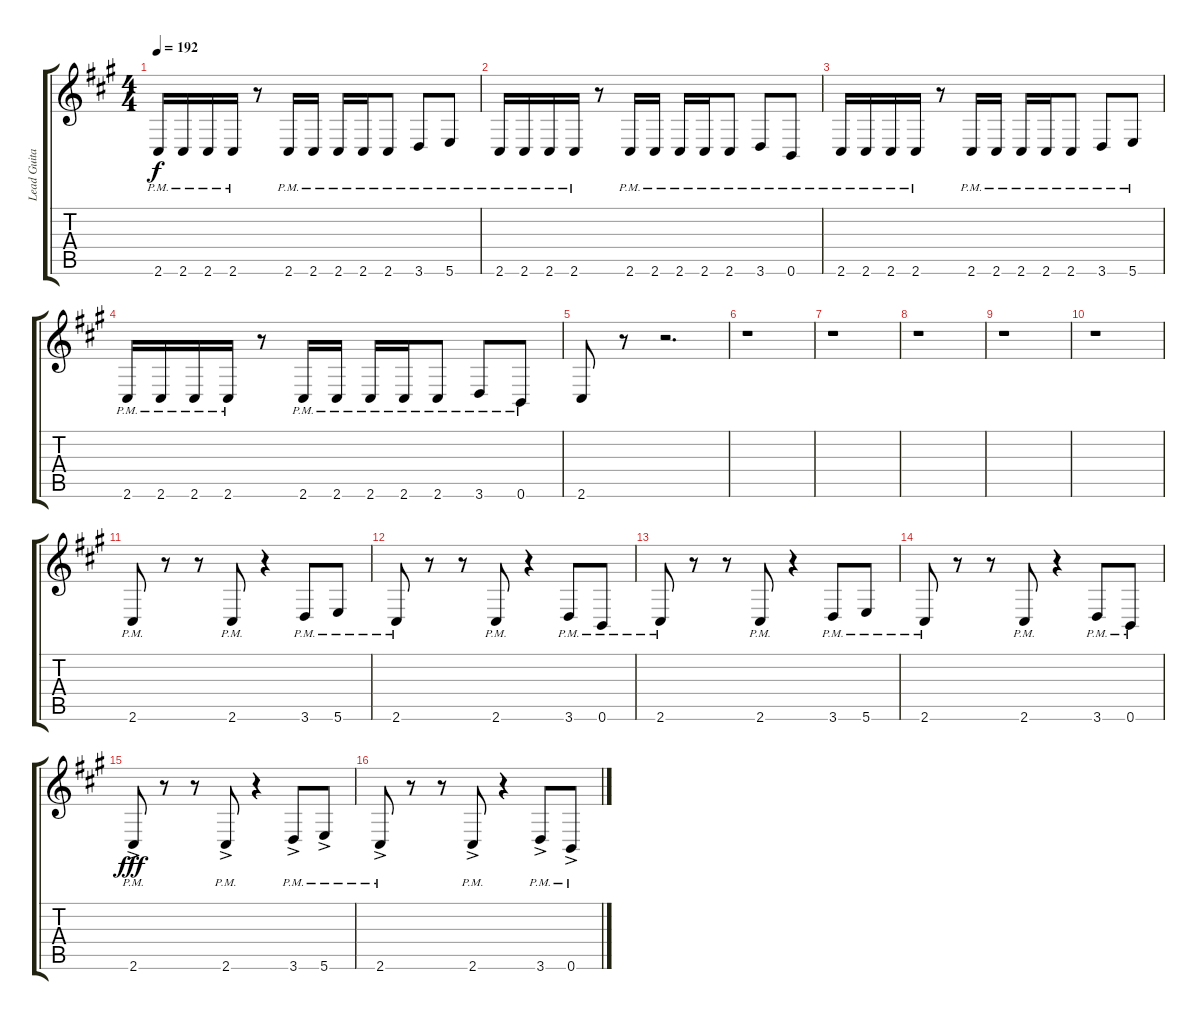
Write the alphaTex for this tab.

\track ("Lead Guitar" "Lead Guita") {instrument distortionguitar}
\staff {score tabs}
\tuning (B3 Gb3 D3 A2 E2 B1) {hide}
\ts (4 4)
\tempo 192
\clef g2
\ks f#minor
2.6{pm}.16{dy f} 2.6{pm}.16 2.6{pm}.16 2.6{pm}.16 r.8 2.6{pm}.16 2.6{pm}.16 2.6{pm}.16 2.6{pm}.16 2.6{pm}.8 3.6{pm}.8 5.6{pm}.8 |
2.6{pm}.16 2.6{pm}.16 2.6{pm}.16 2.6{pm}.16 r.8 2.6{pm}.16 2.6{pm}.16 2.6{pm}.16 2.6{pm}.16 2.6{pm}.8 3.6{pm}.8 0.6{pm}.8 |
2.6{pm}.16 2.6{pm}.16 2.6{pm}.16 2.6{pm}.16 r.8 2.6{pm}.16 2.6{pm}.16 2.6{pm}.16 2.6{pm}.16 2.6{pm}.8 3.6{pm}.8 5.6{pm}.8 |
2.6{pm}.16 2.6{pm}.16 2.6{pm}.16 2.6{pm}.16 r.8 2.6{pm}.16 2.6{pm}.16 2.6{pm}.16 2.6{pm}.16 2.6{pm}.8 3.6{pm}.8 0.6{pm}.8 |
2.6.8 r.8 r.2{d} |
r.1 |
r.1 |
r.1 |
r.1 |
r.1 |
2.6{pm}.8 r.8 r.8 2.6{pm}.8 r.4 3.6{pm}.8 5.6{pm}.8 |
2.6{pm}.8 r.8 r.8 2.6{pm}.8 r.4 3.6{pm}.8 0.6{pm}.8 |
2.6{pm}.8 r.8 r.8 2.6{pm}.8 r.4 3.6{pm}.8 5.6{pm}.8 |
2.6{pm}.8 r.8 r.8 2.6{pm}.8 r.4 3.6{pm}.8 0.6{pm}.8 |
2.6{ac pm}.8{dy fff} r.8 r.8 2.6{ac pm}.8 r.4 3.6{ac pm}.8 5.6{ac pm}.8 |
2.6{ac pm}.8 r.8 r.8 2.6{ac pm}.8 r.4 3.6{ac pm}.8 0.6{ac pm}.8
